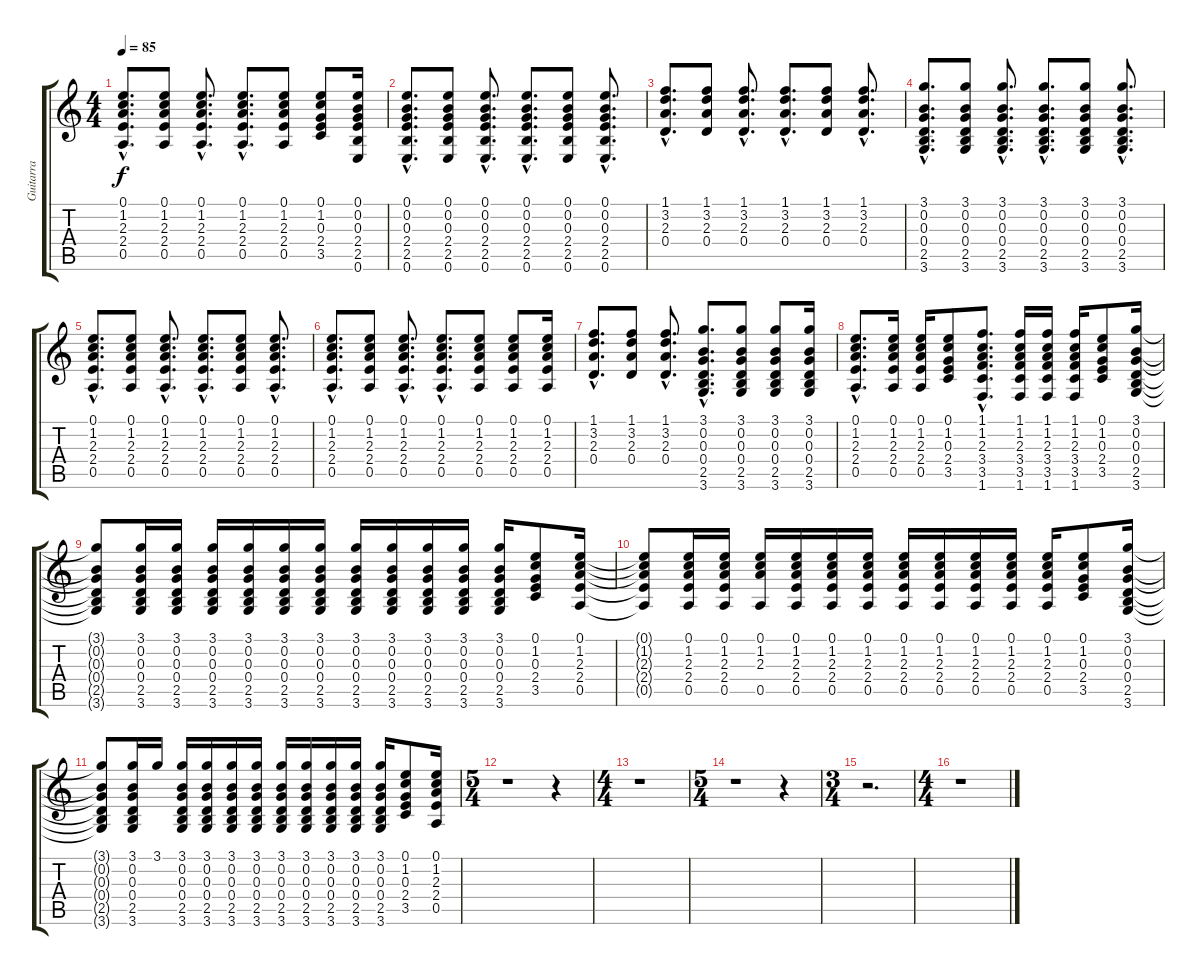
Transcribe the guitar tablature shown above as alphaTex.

\track ("Guitarra" "Guitarra") {instrument electricguitarjazz}
\staff {score tabs}
\tuning (E4 B3 G3 D3 A2 E2) {hide}
\ts (4 4)
\tempo 85
\clef g2
\ks c
(0.1{hac} 1.2{hac} 2.3{hac} 2.4{hac} 0.5{hac}).8{d dy f} (0.1 1.2 2.3 2.4 0.5).8 (0.1{hac} 1.2{hac} 2.3{hac} 2.4{hac} 0.5{hac}).8{d} (0.1{hac} 1.2{hac} 2.3{hac} 2.4{hac} 0.5{hac}).8{d} (0.1 1.2 2.3 2.4 0.5).8 (0.1 1.2 0.3 2.4 3.5).8 (0.1 0.2 0.3 2.4 2.5 0.6).16 |
(0.1{hac} 0.2{hac} 0.3{hac} 2.4{hac} 2.5{hac} 0.6{hac}).8{d} (0.1 0.2 0.3 2.4 2.5 0.6).8 (0.1{hac} 0.2{hac} 0.3{hac} 2.4{hac} 2.5{hac} 0.6{hac}).8{d} (0.1{hac} 0.2{hac} 0.3{hac} 2.4{hac} 2.5{hac} 0.6{hac}).8{d} (0.1 0.2 0.3 2.4 2.5 0.6).8 (0.1{hac} 0.2{hac} 0.3{hac} 2.4{hac} 2.5{hac} 0.6{hac}).8{d} |
(1.1{hac} 3.2{hac} 2.3{hac} 0.4{hac}).8{d} (1.1 3.2 2.3 0.4).8 (1.1{hac} 3.2{hac} 2.3{hac} 0.4{hac}).8{d} (1.1{hac} 3.2{hac} 2.3{hac} 0.4{hac}).8{d} (1.1 3.2 2.3 0.4).8 (1.1{hac} 3.2{hac} 2.3{hac} 0.4{hac}).8{d} |
(3.1{hac} 0.2{hac} 0.3{hac} 0.4{hac} 2.5{hac} 3.6{hac}).8{d} (3.1 0.2 0.3 0.4 2.5 3.6).8 (3.1{hac} 0.2{hac} 0.3{hac} 0.4{hac} 2.5{hac} 3.6{hac}).8{d} (3.1{hac} 0.2{hac} 0.3{hac} 0.4{hac} 2.5{hac} 3.6{hac}).8{d} (3.1 0.2 0.3 0.4 2.5 3.6).8 (3.1{hac} 0.2{hac} 0.3{hac} 0.4{hac} 2.5{hac} 3.6{hac}).8{d} |
(0.1{hac} 1.2{hac} 2.3{hac} 2.4{hac} 0.5{hac}).8{d} (0.1 1.2 2.3 2.4 0.5).8 (0.1{hac} 1.2{hac} 2.3{hac} 2.4{hac} 0.5{hac}).8{d} (0.1{hac} 1.2{hac} 2.3{hac} 2.4{hac} 0.5{hac}).8{d} (0.1 1.2 2.3 2.4 0.5).8 (0.1{hac} 1.2{hac} 2.3{hac} 2.4{hac} 0.5{hac}).8{d} |
(0.1{hac} 1.2{hac} 2.3{hac} 2.4{hac} 0.5{hac}).8{d} (0.1 1.2 2.3 2.4 0.5).8 (0.1{hac} 1.2{hac} 2.3{hac} 2.4{hac} 0.5{hac}).8{d} (0.1{hac} 1.2{hac} 2.3{hac} 2.4{hac} 0.5{hac}).8{d} (0.1 1.2 2.3 2.4 0.5).8 (0.1 1.2 2.3 2.4 0.5).8 (0.1 1.2 2.3 2.4 0.5).16 |
(1.1{hac} 3.2{hac} 2.3{hac} 0.4{hac}).8{d} (1.1 3.2 2.3 0.4).8 (1.1{hac} 3.2{hac} 2.3{hac} 0.4{hac}).8{d} (3.1{hac} 0.2{hac} 0.3{hac} 0.4{hac} 2.5{hac} 3.6{hac}).8{d} (3.1 0.2 0.3 0.4 2.5 3.6).8 (3.1 0.2 0.3 0.4 2.5 3.6).8 (3.1 0.2 0.3 0.4 2.5 3.6).16 |
(0.1{hac} 1.2{hac} 2.3{hac} 2.4{hac} 0.5{hac}).8{d} (0.1 1.2 2.3 2.4 0.5).16 (0.1 1.2 2.3 2.4 0.5).16 (0.1 1.2 0.3 2.4 3.5).8 (1.1{hac} 1.2{hac} 2.3{hac} 3.4{hac} 3.5{hac} 1.6{hac}).8{d} (1.1 1.2 2.3 3.4 3.5 1.6).16 (1.1 1.2 2.3 3.4 3.5 1.6).16 (1.1 1.2 2.3 3.4 3.5 1.6).16 (0.1 1.2 0.3 2.4 3.5).8 (3.1 0.2 0.3 0.4 2.5 3.6).16 |
(3.1{t} 0.2{t} 0.3{t} 0.4{t} 2.5{t} 3.6{t}).8 (3.1 0.2 0.3 0.4 2.5 3.6).16 (3.1 0.2 0.3 0.4 2.5 3.6).16 (3.1 0.2 0.3 0.4 2.5 3.6).16 (3.1 0.2 0.3 0.4 2.5 3.6).16 (3.1 0.2 0.3 0.4 2.5 3.6).16 (3.1 0.2 0.3 0.4 2.5 3.6).16 (3.1 0.2 0.3 0.4 2.5 3.6).16 (3.1 0.2 0.3 0.4 2.5 3.6).16 (3.1 0.2 0.3 0.4 2.5 3.6).16 (3.1 0.2 0.3 0.4 2.5 3.6).16 (3.1 0.2 0.3 0.4 2.5 3.6).16 (0.1 1.2 0.3 2.4 3.5).8 (0.1 1.2 2.3 2.4 0.5).16 |
(0.1{t} 1.2{t} 2.3{t} 2.4{t} 0.5{t}).8 (0.1 1.2 2.3 2.4 0.5).16 (0.1 1.2 2.3 2.4 0.5).16 (0.1 1.2 2.3 0.5).16 (0.1 1.2 2.3 2.4 0.5).16 (0.1 1.2 2.3 2.4 0.5).16 (0.1 1.2 2.3 2.4 0.5).16 (0.1 1.2 2.3 2.4 0.5).16 (0.1 1.2 2.3 2.4 0.5).16 (0.1 1.2 2.3 2.4 0.5).16 (0.1 1.2 2.3 2.4 0.5).16 (0.1 1.2 2.3 2.4 0.5).16 (0.1 1.2 0.3 2.4 3.5).8 (3.1 0.2 0.3 0.4 2.5 3.6).16 |
(3.1{t} 0.2{t} 0.3{t} 0.4{t} 2.5{t} 3.6{t}).8 (3.1 0.2 0.3 0.4 2.5 3.6).16 3.1.16 (3.1 0.2 0.3 0.4 2.5 3.6).16 (3.1 0.2 0.3 0.4 2.5 3.6).16 (3.1 0.2 0.3 0.4 2.5 3.6).16 (3.1 0.2 0.3 0.4 2.5 3.6).16 (3.1 0.2 0.3 0.4 2.5 3.6).16 (3.1 0.2 0.3 0.4 2.5 3.6).16 (3.1 0.2 0.3 0.4 2.5 3.6).16 (3.1 0.2 0.3 0.4 2.5 3.6).16 (3.1 0.2 0.3 0.4 2.5 3.6).16 (0.1 1.2 0.3 2.4 3.5).8 (0.1 1.2 2.3 2.4 0.5).16 |
\ts (5 4)
r.1 r.4 |
\ts (4 4)
r.1 |
\ts (5 4)
r.1 r.4 |
\ts (3 4)
r.2{d} |
\ts (4 4)
r.1
